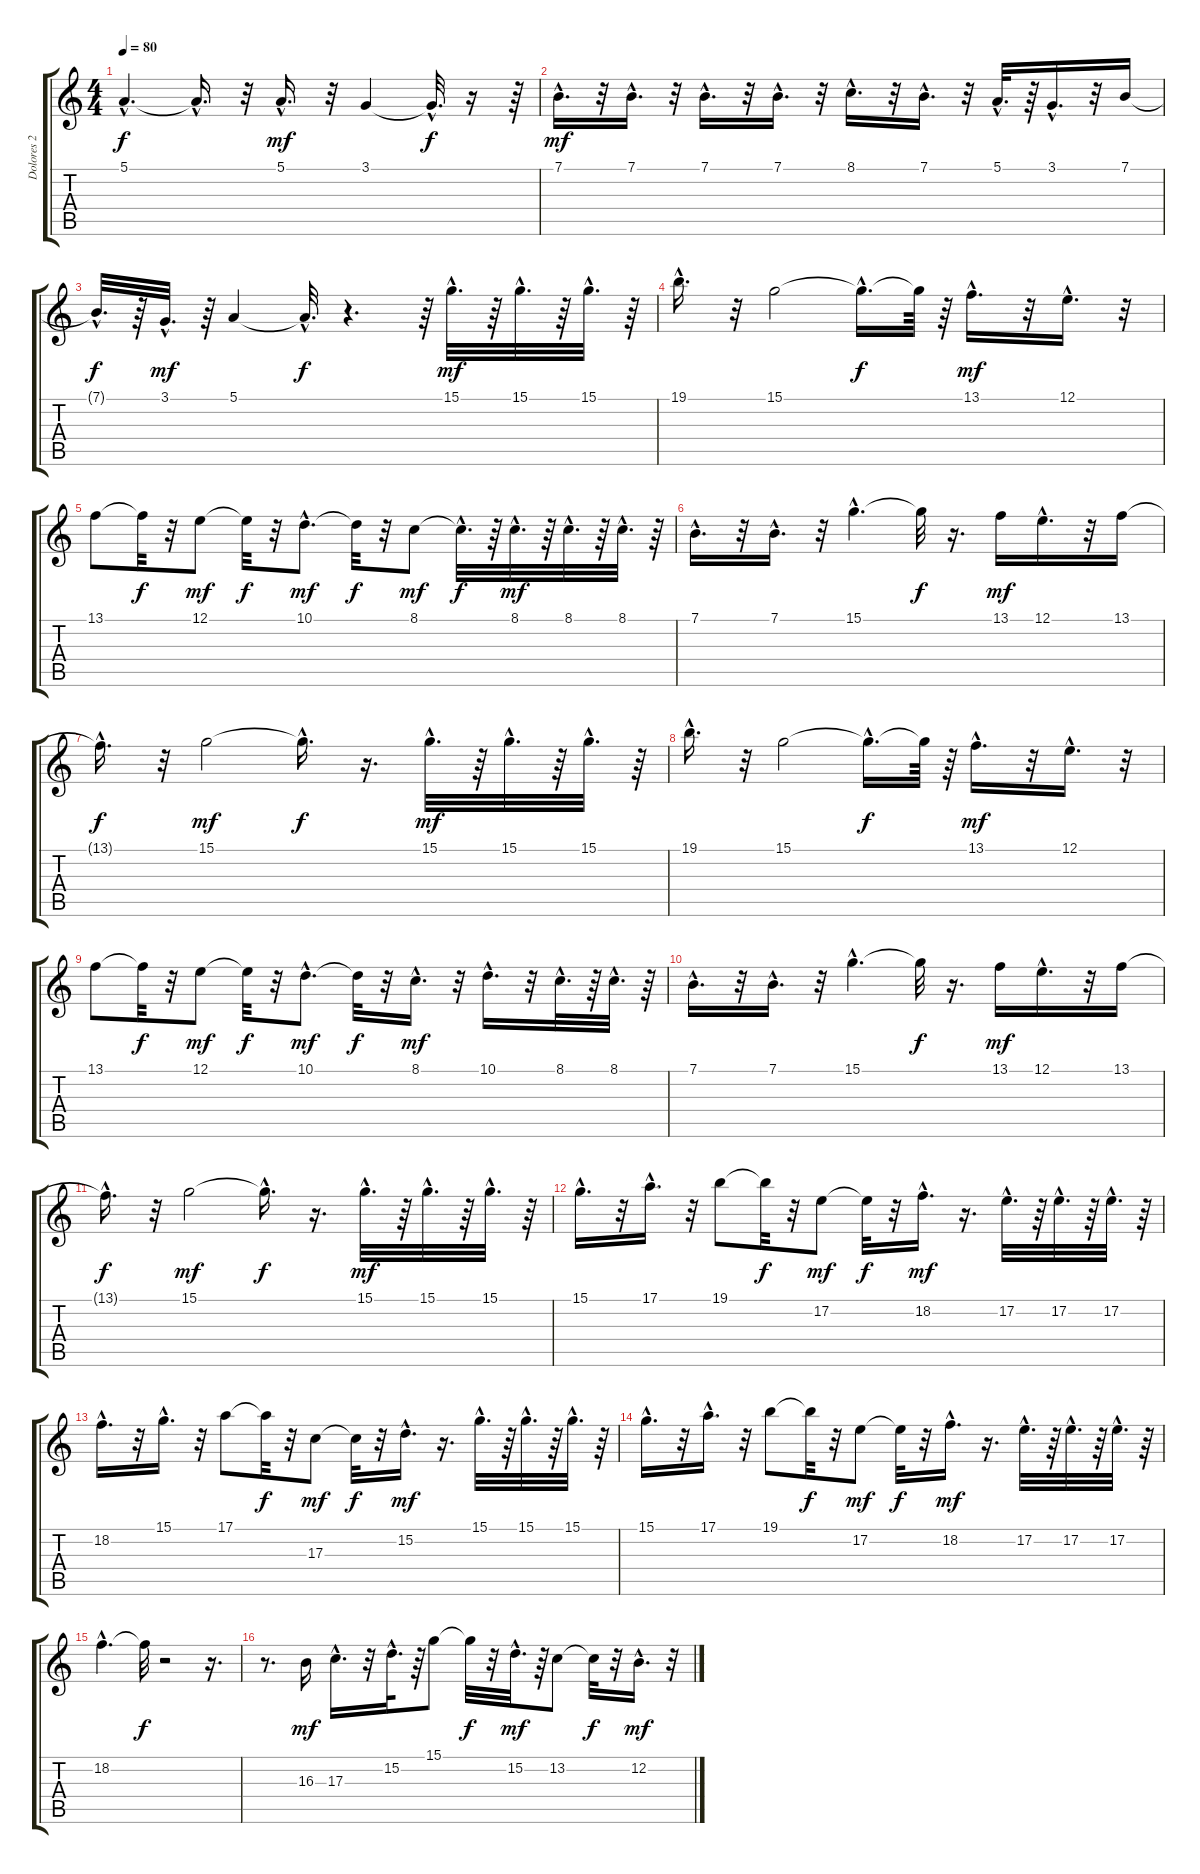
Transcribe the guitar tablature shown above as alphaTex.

\track ("Dolores 2" "Dolores 2") {instrument pad3polysynth}
\staff {score tabs}
\tuning (E4 B3 G3 D3 A2 E2) {hide}
\ts (4 4)
\tempo 80
\clef g2
\ks c
5.1{hac t}.4{d dy f} 5.1{hac t}.16{d} r.32 5.1{hac}.16{d dy mf} r.32 3.1.4 3.1{hac t}.32{d dy f} r.16 r.64 |
7.1{hac}.16{d dy mf} r.32 7.1{hac}.16{d} r.32 7.1{hac}.16{d} r.32 7.1{hac}.16{d} r.32 8.1{hac}.16{d} r.32 7.1{hac}.16{d} r.32 5.1{hac}.32{d} r.64 3.1{hac}.16{d} r.32 7.1.16 |
7.1{hac t}.32{d dy f} r.64 3.1{hac}.32{d dy mf} r.64 5.1.4 5.1{hac t}.32{d dy f} r.4{d} r.64 15.1{hac}.32{d dy mf} r.64 15.1{hac}.32{d} r.64 15.1{hac}.32{d} r.64 |
19.1{hac}.16{d} r.32 15.1.2 15.1{hac t}.16{d dy f} 15.1{t}.64 r.64 13.1{hac}.16{d dy mf} r.32 12.1{hac}.16{d} r.32 |
13.1.8 13.1{t}.32{dy f} r.32 12.1.8{dy mf} 12.1{t}.32{dy f} r.32 10.1{hac}.8{d dy mf} 10.1{t}.32{dy f} r.32 8.1.8{dy mf} 8.1{hac t}.32{d dy f} r.64 8.1{hac}.32{d dy mf} r.64 8.1{hac}.32{d} r.64 8.1{hac}.32{d} r.64 |
7.1{hac}.16{d} r.32 7.1{hac}.16{d} r.32 15.1{hac}.4{d} 15.1{t}.32{dy f} r.16{d} 13.1.16{dy mf} 12.1{hac}.16{d} r.32 13.1.16 |
13.1{hac t}.16{d dy f} r.32 15.1.2{dy mf} 15.1{hac t}.16{d dy f} r.16{d} 15.1{hac}.32{d dy mf} r.64 15.1{hac}.32{d} r.64 15.1{hac}.32{d} r.64 |
19.1{hac}.16{d} r.32 15.1.2 15.1{hac t}.16{d dy f} 15.1{t}.64 r.64 13.1{hac}.16{d dy mf} r.32 12.1{hac}.16{d} r.32 |
13.1.8 13.1{t}.32{dy f} r.32 12.1.8{dy mf} 12.1{t}.32{dy f} r.32 10.1{hac}.8{d dy mf} 10.1{t}.32{dy f} r.32 8.1{hac}.16{d dy mf} r.32 10.1{hac}.16{d} r.32 8.1{hac}.32{d} r.64 8.1{hac}.32{d} r.64 |
7.1{hac}.16{d} r.32 7.1{hac}.16{d} r.32 15.1{hac}.4{d} 15.1{t}.32{dy f} r.16{d} 13.1.16{dy mf} 12.1{hac}.16{d} r.32 13.1.16 |
13.1{hac t}.16{d dy f} r.32 15.1.2{dy mf} 15.1{hac t}.16{d dy f} r.16{d} 15.1{hac}.32{d dy mf} r.64 15.1{hac}.32{d} r.64 15.1{hac}.32{d} r.64 |
15.1{hac}.16{d} r.32 17.1{hac}.16{d} r.32 19.1.8 19.1{t}.32{dy f} r.32 17.2.8{dy mf} 17.2{t}.32{dy f} r.32 18.2{hac}.16{d dy mf} r.16{d} 17.2{hac}.32{d} r.64 17.2{hac}.32{d} r.64 17.2{hac}.32{d} r.64 |
18.2{hac}.16{d} r.32 15.1{hac}.16{d} r.32 17.1.8 17.1{t}.32{dy f} r.32 17.3.8{dy mf} 17.3{t}.32{dy f} r.32 15.2{hac}.16{d dy mf} r.16{d} 15.1{hac}.32{d} r.64 15.1{hac}.32{d} r.64 15.1{hac}.32{d} r.64 |
15.1{hac}.16{d} r.32 17.1{hac}.16{d} r.32 19.1.8 19.1{t}.32{dy f} r.32 17.2.8{dy mf} 17.2{t}.32{dy f} r.32 18.2{hac}.16{d dy mf} r.16{d} 17.2{hac}.32{d} r.64 17.2{hac}.32{d} r.64 17.2{hac}.32{d} r.64 |
18.2{hac}.4{d} 18.2{t}.32{dy f} r.2 r.16{d} |
r.8{d} 16.3.16{dy mf} 17.3{hac}.16{d} r.32 15.2{hac}.32{d} r.64 15.1.8 15.1{t}.32{dy f} r.32 15.2{hac}.32{d dy mf} r.64 13.2.8 13.2{t}.32{dy f} r.32 12.2{hac}.16{d dy mf} r.32
